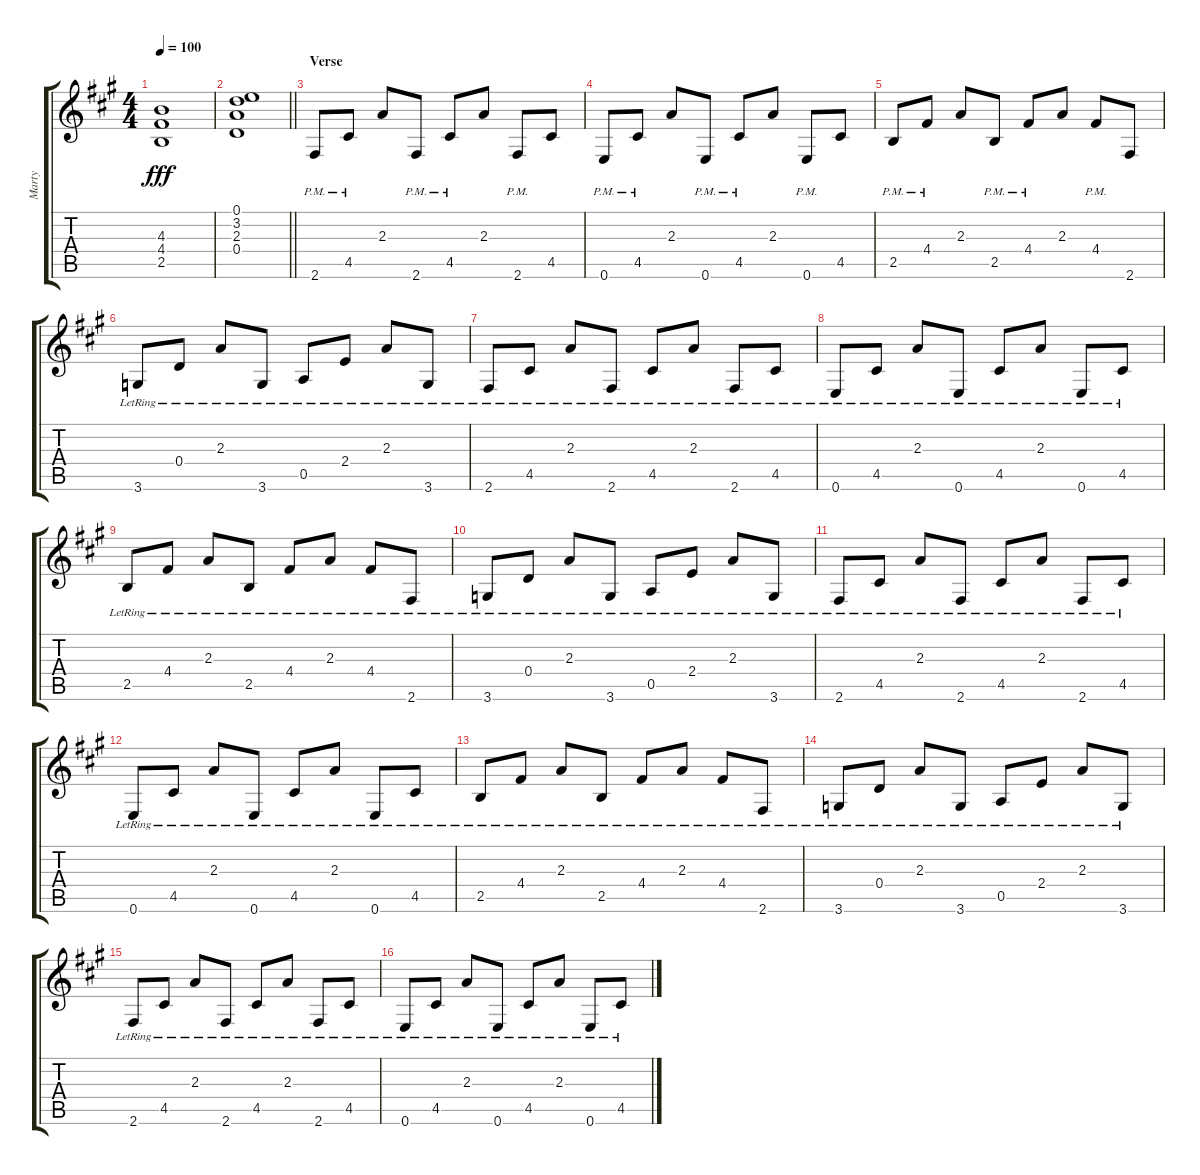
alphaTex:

\track ("Marty" "Marty") {instrument overdrivenguitar}
\staff {score tabs}
\tuning (E4 B3 G3 D3 A2 E2) {hide}
\ts (4 4)
\tempo 100
\clef g2
\ks a
(4.3 4.4 2.5).1{dy fff} |
\barLineRight lightlight
(0.1 3.2 2.3 0.4).1 |
\section ("" "Verse")
2.6{pm}.8 4.5{pm}.8 2.3.8 2.6{pm}.8 4.5{pm}.8 2.3.8 2.6{pm}.8 4.5.8 |
0.6{pm}.8 4.5{pm}.8 2.3.8 0.6{pm}.8 4.5{pm}.8 2.3.8 0.6{pm}.8 4.5.8 |
2.5{pm}.8 4.4{pm}.8 2.3.8 2.5{pm}.8 4.4{pm}.8 2.3.8 4.4{pm}.8 2.6.8 |
3.6{lr}.8{volume 10 instrument electricguitarjazz} 0.4{lr}.8 2.3{lr}.8 3.6{lr}.8 0.5{lr}.8 2.4{lr}.8 2.3{lr}.8 3.6{lr}.8 |
2.6{lr}.8 4.5{lr}.8 2.3{lr}.8 2.6{lr}.8 4.5{lr}.8 2.3{lr}.8 2.6{lr}.8 4.5{lr}.8 |
0.6{lr}.8 4.5{lr}.8 2.3{lr}.8 0.6{lr}.8 4.5{lr}.8 2.3{lr}.8 0.6{lr}.8 4.5{lr}.8 |
2.5{lr}.8 4.4{lr}.8 2.3{lr}.8 2.5{lr}.8 4.4{lr}.8 2.3{lr}.8 4.4{lr}.8 2.6{lr}.8 |
3.6{lr}.8 0.4{lr}.8 2.3{lr}.8 3.6{lr}.8 0.5{lr}.8 2.4{lr}.8 2.3{lr}.8 3.6{lr}.8 |
2.6{lr}.8 4.5{lr}.8 2.3{lr}.8 2.6{lr}.8 4.5{lr}.8 2.3{lr}.8 2.6{lr}.8 4.5{lr}.8 |
0.6{lr}.8 4.5{lr}.8 2.3{lr}.8 0.6{lr}.8 4.5{lr}.8 2.3{lr}.8 0.6{lr}.8 4.5{lr}.8 |
2.5{lr}.8 4.4{lr}.8 2.3{lr}.8 2.5{lr}.8 4.4{lr}.8 2.3{lr}.8 4.4{lr}.8 2.6{lr}.8 |
3.6{lr}.8 0.4{lr}.8 2.3{lr}.8 3.6{lr}.8 0.5{lr}.8 2.4{lr}.8 2.3{lr}.8 3.6{lr}.8 |
2.6{lr}.8 4.5{lr}.8 2.3{lr}.8 2.6{lr}.8 4.5{lr}.8 2.3{lr}.8 2.6{lr}.8 4.5{lr}.8 |
0.6{lr}.8 4.5{lr}.8 2.3{lr}.8 0.6{lr}.8 4.5{lr}.8 2.3{lr}.8 0.6{lr}.8 4.5{lr}.8
